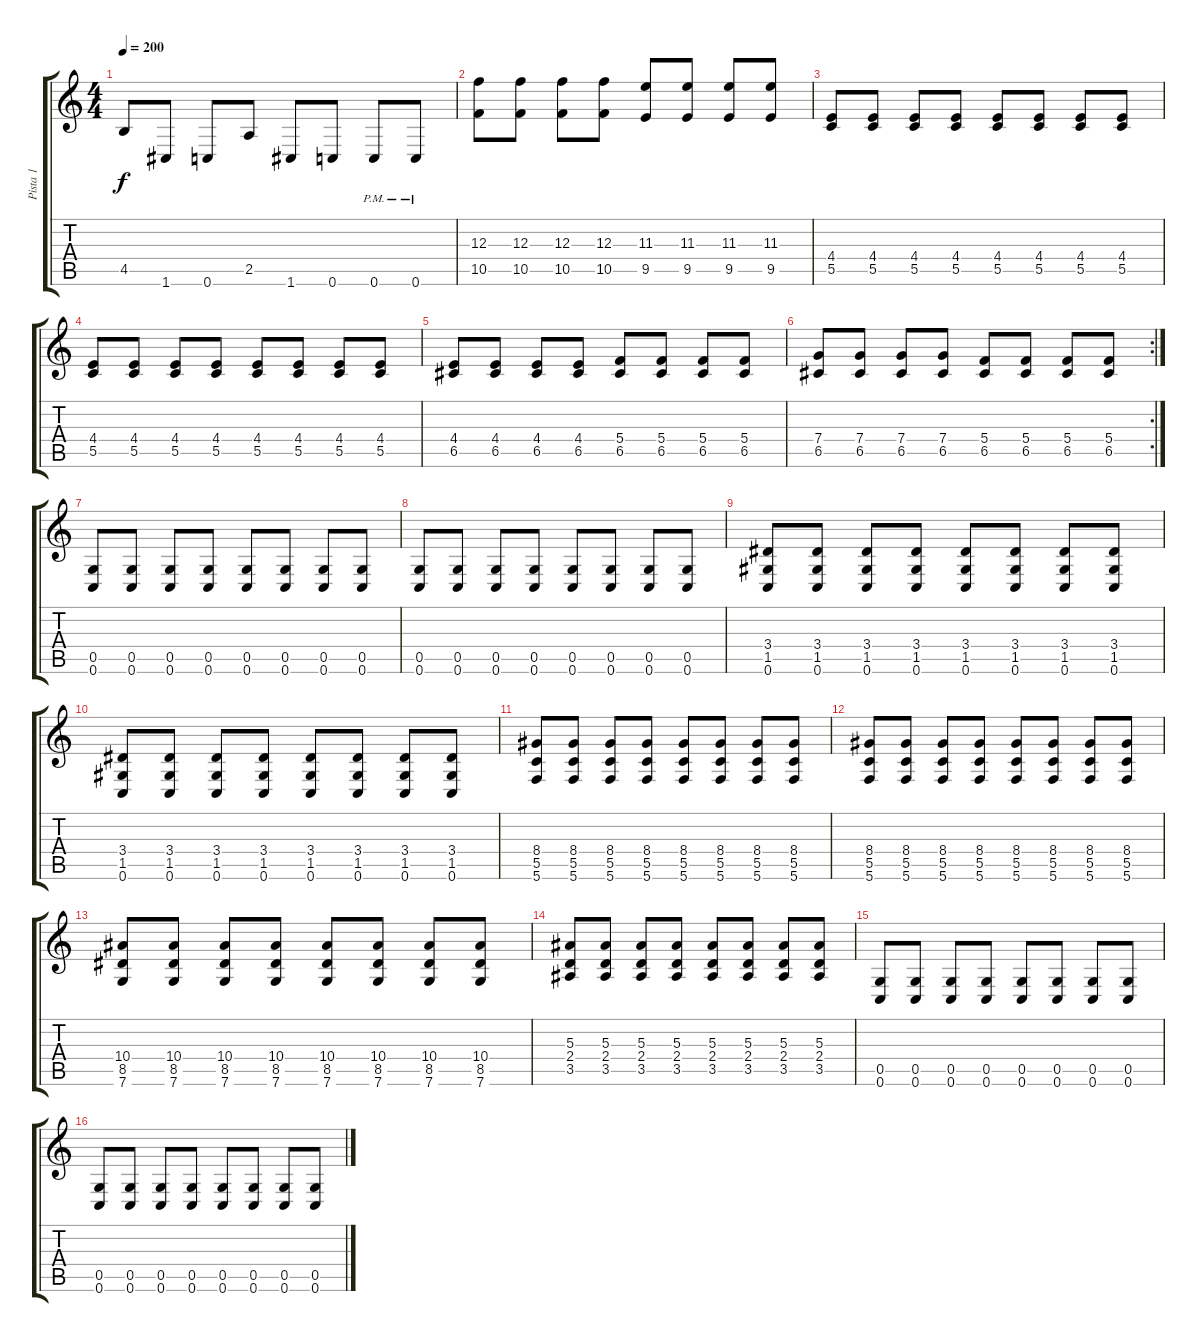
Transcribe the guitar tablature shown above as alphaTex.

\track ("Pista 1" "Pista 1") {instrument distortionguitar}
\staff {score tabs}
\tuning (D4 A3 F3 C3 G2 C2) {hide}
\ts (4 4)
\tempo 200
\clef g2
\ks c
4.5.8{dy f} 1.6.8 0.6.8 2.5.8 1.6.8 0.6.8 0.6{pm}.8 0.6{pm}.8 |
(12.3 10.5).8 (12.3 10.5).8 (12.3 10.5).8 (12.3 10.5).8 (11.3 9.5).8 (11.3 9.5).8 (11.3 9.5).8 (11.3 9.5).8 |
(4.4 5.5).8 (4.4 5.5).8 (4.4 5.5).8 (4.4 5.5).8 (4.4 5.5).8 (4.4 5.5).8 (4.4 5.5).8 (4.4 5.5).8 |
(4.4 5.5).8 (4.4 5.5).8 (4.4 5.5).8 (4.4 5.5).8 (4.4 5.5).8 (4.4 5.5).8 (4.4 5.5).8 (4.4 5.5).8 |
(4.4 6.5).8 (4.4 6.5).8 (4.4 6.5).8 (4.4 6.5).8 (5.4 6.5).8 (5.4 6.5).8 (5.4 6.5).8 (5.4 6.5).8 |
\rc 2
(7.4 6.5).8 (7.4 6.5).8 (7.4 6.5).8 (7.4 6.5).8 (5.4 6.5).8 (5.4 6.5).8 (5.4 6.5).8 (5.4 6.5).8 |
(0.5 0.6).8 (0.5 0.6).8 (0.5 0.6).8 (0.5 0.6).8 (0.5 0.6).8 (0.5 0.6).8 (0.5 0.6).8 (0.5 0.6).8 |
(0.5 0.6).8 (0.5 0.6).8 (0.5 0.6).8 (0.5 0.6).8 (0.5 0.6).8 (0.5 0.6).8 (0.5 0.6).8 (0.5 0.6).8 |
(3.4 1.5 0.6).8 (3.4 1.5 0.6).8 (3.4 1.5 0.6).8 (3.4 1.5 0.6).8 (3.4 1.5 0.6).8 (3.4 1.5 0.6).8 (3.4 1.5 0.6).8 (3.4 1.5 0.6).8 |
(3.4 1.5 0.6).8 (3.4 1.5 0.6).8 (3.4 1.5 0.6).8 (3.4 1.5 0.6).8 (3.4 1.5 0.6).8 (3.4 1.5 0.6).8 (3.4 1.5 0.6).8 (3.4 1.5 0.6).8 |
(8.4 5.5 5.6).8 (8.4 5.5 5.6).8 (8.4 5.5 5.6).8 (8.4 5.5 5.6).8 (8.4 5.5 5.6).8 (8.4 5.5 5.6).8 (8.4 5.5 5.6).8 (8.4 5.5 5.6).8 |
(8.4 5.5 5.6).8 (8.4 5.5 5.6).8 (8.4 5.5 5.6).8 (8.4 5.5 5.6).8 (8.4 5.5 5.6).8 (8.4 5.5 5.6).8 (8.4 5.5 5.6).8 (8.4 5.5 5.6).8 |
(10.4 8.5 7.6).8 (10.4 8.5 7.6).8 (10.4 8.5 7.6).8 (10.4 8.5 7.6).8 (10.4 8.5 7.6).8 (10.4 8.5 7.6).8 (10.4 8.5 7.6).8 (10.4 8.5 7.6).8 |
(5.3 2.4 3.5).8 (5.3 2.4 3.5).8 (5.3 2.4 3.5).8 (5.3 2.4 3.5).8 (5.3 2.4 3.5).8 (5.3 2.4 3.5).8 (5.3 2.4 3.5).8 (5.3 2.4 3.5).8 |
(0.5 0.6).8 (0.5 0.6).8 (0.5 0.6).8 (0.5 0.6).8 (0.5 0.6).8 (0.5 0.6).8 (0.5 0.6).8 (0.5 0.6).8 |
(0.5 0.6).8 (0.5 0.6).8 (0.5 0.6).8 (0.5 0.6).8 (0.5 0.6).8 (0.5 0.6).8 (0.5 0.6).8 (0.5 0.6).8
